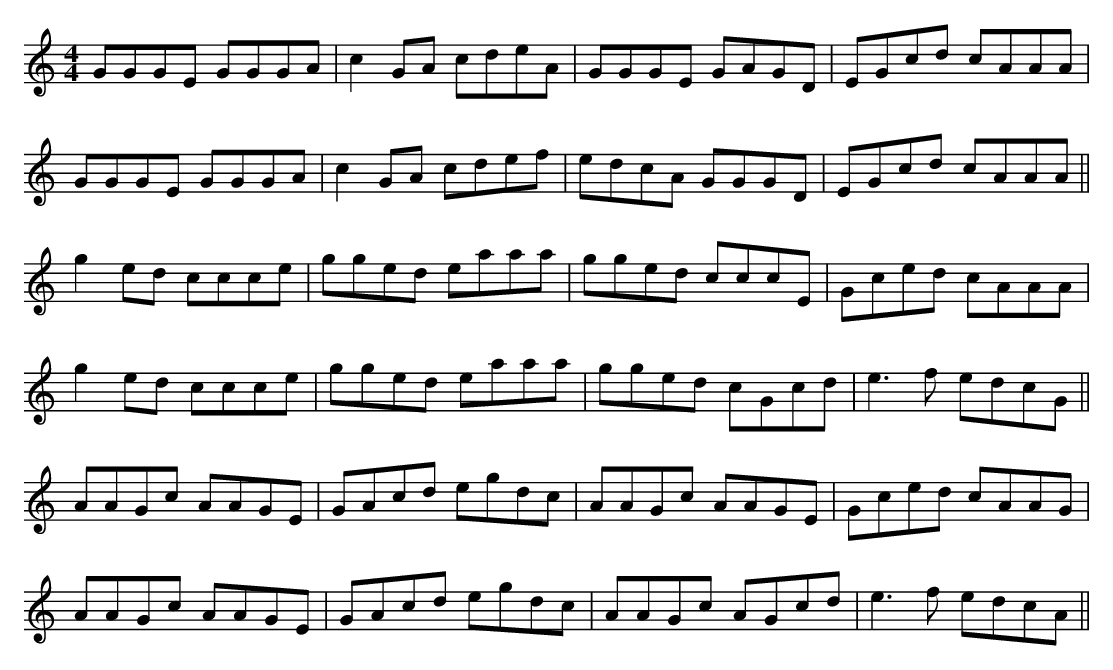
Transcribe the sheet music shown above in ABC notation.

X:1
M:4/4
K:C
GGGE GGGA|c2GA cdeA|GGGE GAGD|EGcd cAAA|
GGGE GGGA|c2GA cdef|edcA GGGD|EGcd cAAA||
g2ed ccce|gged eaaa|gged cccE|Gced cAAA|
g2ed ccce|gged eaaa|gged cGcd|e3f edcG||
AAGc AAGE|GAcd egdc|AAGc AAGE|Gced cAAG|
AAGc AAGE|GAcd egdc|AAGc AGcd|e3f edcA||
